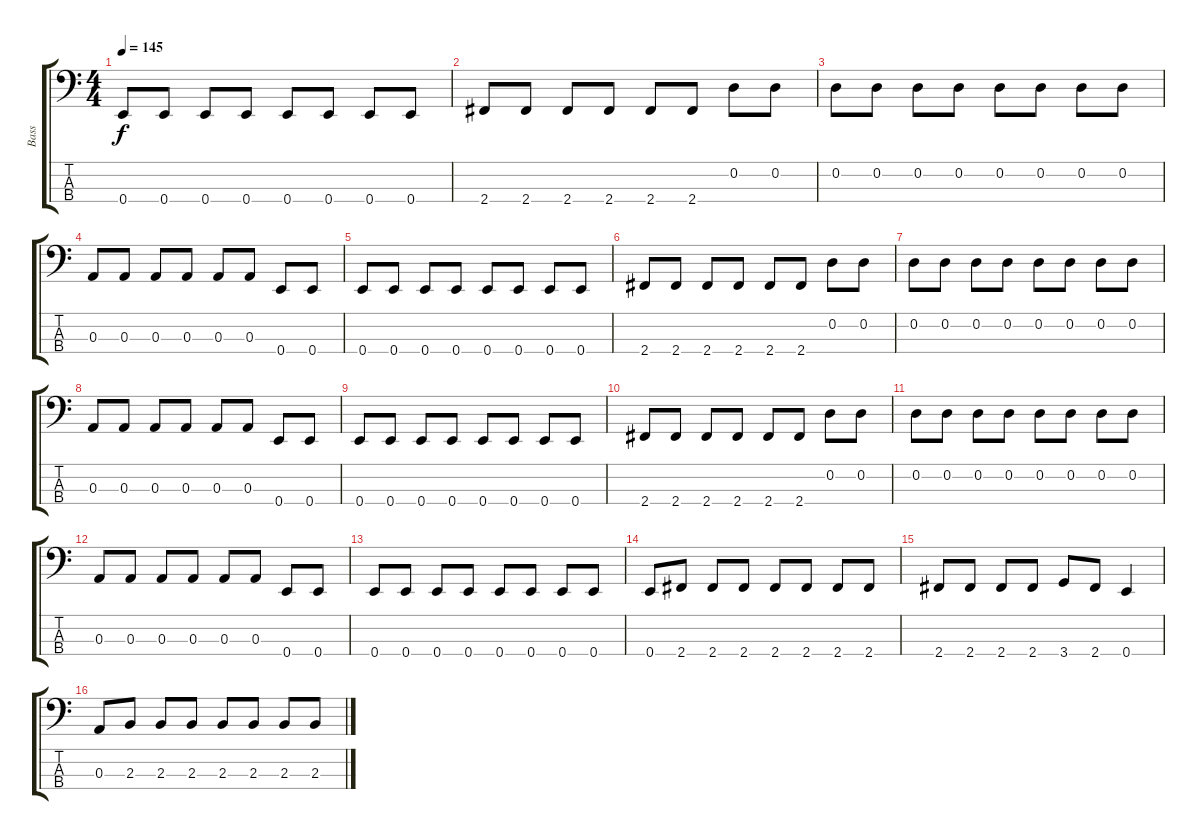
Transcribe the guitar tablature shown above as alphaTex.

\track ("Bass" "Bass") {instrument electricbassfinger}
\staff {score tabs}
\tuning (G2 D2 A1 E1) {hide}
\ts (4 4)
\tempo 145
\clef f4
\ks c
0.4.8{dy f} 0.4.8 0.4.8 0.4.8 0.4.8 0.4.8 0.4.8 0.4.8 |
2.4.8 2.4.8 2.4.8 2.4.8 2.4.8 2.4.8 0.2.8 0.2.8 |
0.2.8 0.2.8 0.2.8 0.2.8 0.2.8 0.2.8 0.2.8 0.2.8 |
0.3.8 0.3.8 0.3.8 0.3.8 0.3.8 0.3.8 0.4.8 0.4.8 |
0.4.8 0.4.8 0.4.8 0.4.8 0.4.8 0.4.8 0.4.8 0.4.8 |
2.4.8 2.4.8 2.4.8 2.4.8 2.4.8 2.4.8 0.2.8 0.2.8 |
0.2.8 0.2.8 0.2.8 0.2.8 0.2.8 0.2.8 0.2.8 0.2.8 |
0.3.8 0.3.8 0.3.8 0.3.8 0.3.8 0.3.8 0.4.8 0.4.8 |
0.4.8 0.4.8 0.4.8 0.4.8 0.4.8 0.4.8 0.4.8 0.4.8 |
2.4.8 2.4.8 2.4.8 2.4.8 2.4.8 2.4.8 0.2.8 0.2.8 |
0.2.8 0.2.8 0.2.8 0.2.8 0.2.8 0.2.8 0.2.8 0.2.8 |
0.3.8 0.3.8 0.3.8 0.3.8 0.3.8 0.3.8 0.4.8 0.4.8 |
0.4.8 0.4.8 0.4.8 0.4.8 0.4.8 0.4.8 0.4.8 0.4.8 |
0.4.8 2.4.8 2.4.8 2.4.8 2.4.8 2.4.8 2.4.8 2.4.8 |
2.4.8 2.4.8 2.4.8 2.4.8 3.4.8 2.4.8 0.4.4 |
0.3.8 2.3.8 2.3.8 2.3.8 2.3.8 2.3.8 2.3.8 2.3.8
